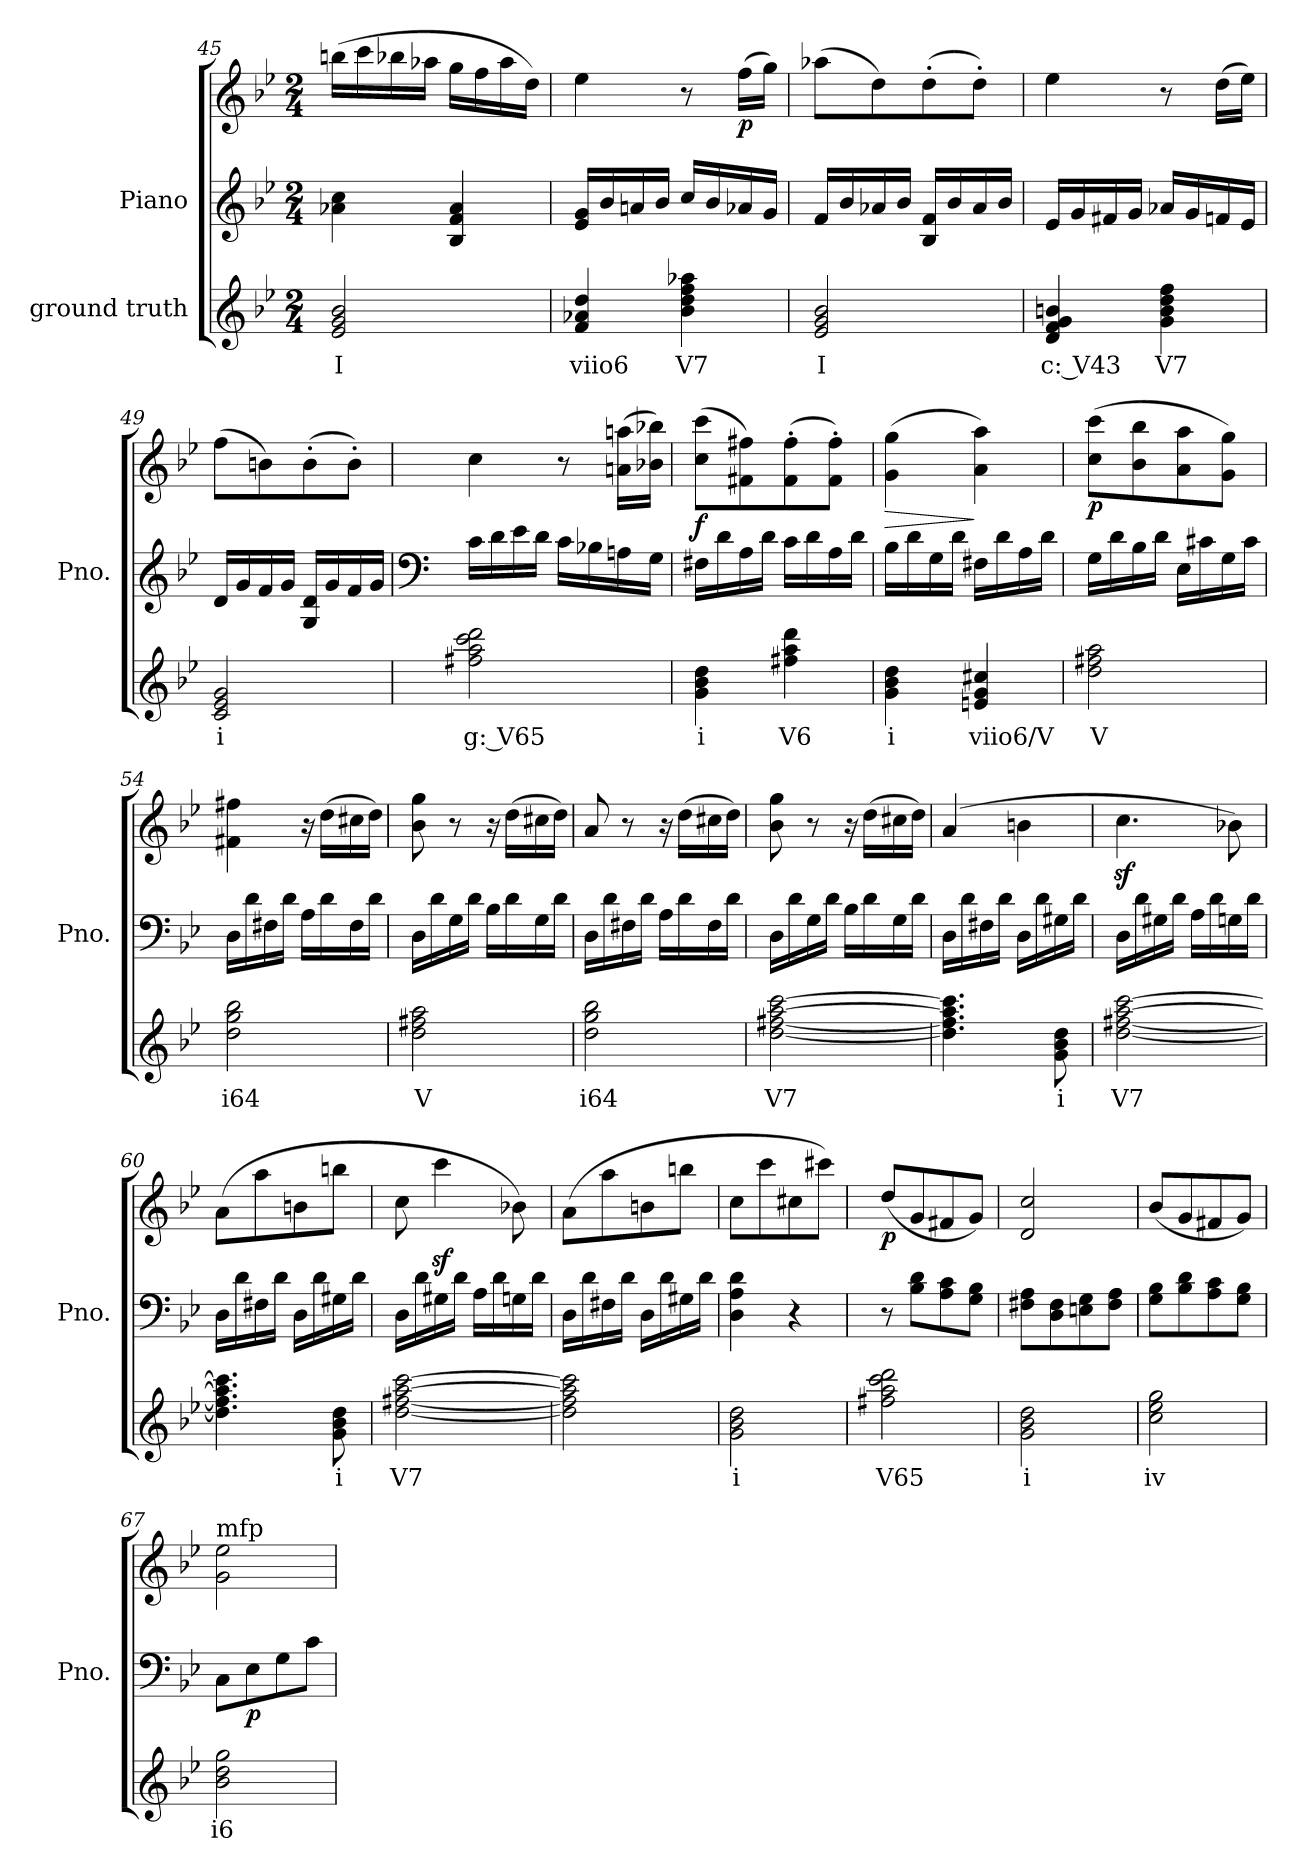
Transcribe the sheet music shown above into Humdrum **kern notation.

**kern	**text	**kern	**kern	**dynam
*part2	*part2	*part1	*part1	*part1
*staff3	*staff3	*staff2	*staff1	*staff1/2
*I"ground truth	*	*I"Piano	*	*
*	*	*I'Pno.	*	*
*	*	*clefG2	*clefG2	*
*k[b-e-]	*	*k[b-e-]	*k[b-e-]	*
*g:	*	*B-:	*B-:	*
*M2/4	*	*M2/4	*M2/4	*
=45	=45	=45	=45	=45
2e- 2g 2b-	I	4a-X\ 4cc\	(>16bbn\LL	.
.	.	.	16ccc\	.
.	.	.	16bb-X\	.
.	.	.	16aa-X\JJ	.
.	.	4B-/ 4f/ 4a-/	16gg\LL	.
.	.	.	16ff\	.
.	.	.	16aa-\	.
.	.	.	16dd\JJ)	.
!!LO:LB:g=z
=46	=46	=46	=46	=46
4f 4a-X 4dd	viio6	16e-/ 16g/LL	4ee-\	.
.	.	16b-/	.	.
.	.	16an/	.	.
.	.	16b-/JJ	.	.
4b- 4dd 4ff 4aa-X	V7	16cc/LL	8r	.
.	.	16b-/	.	.
!	!	!	!	!LO:DY:b
.	.	16a-X/	(>16ff\LL	p
.	.	16g/JJ	16gg\JJ)	.
=47	=47	=47	=47	=47
2e- 2g 2b-	I	16f/LL	(>8aa-X\L	.
.	.	16b-/	.	.
.	.	16a-X/	8dd\)	.
.	.	16b-/JJ	.	.
.	.	16B-/ 16f/LL	(>8dd'\	.
.	.	16b-/	.	.
.	.	16a-/	8dd'\J)	.
.	.	16b-/JJ	.	.
=48	=48	=48	=48	=48
4d 4f 4g 4bn	c: V43	16e-/LL	4ee-\	.
.	.	16g/	.	.
.	.	16f#X/	.	.
.	.	16g/JJ	.	.
4g 4b 4dd 4ff	V7	16a-X/LL	8r	.
.	.	16g/	.	.
.	.	16fn/	(>16dd\LL	.
.	.	16e-/JJ	16ee-\JJ)	.
=49	=49	=49	=49	=49
2c 2e- 2g	i	16d/LL	(>8ff\L	.
.	.	16g/	.	.
.	.	16f/	8bn\)	.
.	.	16g/JJ	.	.
.	.	16G/ 16d/LL	(>8b'\	.
.	.	16g/	.	.
.	.	16f/	8b'\J)	.
.	.	16g/JJ	.	.
!!LO:PB:g=z
=50	=50	=50	=50	=50
*	*	*clefF4	*	*
2ff#X 2aa 2ccc 2ddd	g: V65	16c\LL	4cc\	.
.	.	16d\	.	.
.	.	16e-\	.	.
.	.	16d\JJ	.	.
.	.	16c\LL	8r	.
.	.	16B-X\	.	.
.	.	16An\	(>16an\ 16aan\LL	.
.	.	16G\JJ	16b-X\ 16bb-X\JJ)	.
=51	=51	=51	=51	=51
!	!	!	!	!LO:DY:b
4g 4b- 4dd	i	16F#X\LL	(>8cc\ 8ccc\L	f
.	.	16d\	.	.
.	.	16A\	8f#X\ 8ff#X\)	.
.	.	16d\JJ	.	.
4ff#X 4aa 4ddd	V6	16c\LL	(>8f#\' 8ff#\'	.
.	.	16d\	.	.
.	.	16A\	8f#\' 8ff#\'J)	.
.	.	16d\JJ	.	.
=52	=52	=52	=52	=52
!	!	!	!	!LO:HP:b
4g 4b- 4dd	i	16B-\LL	(>4g\ 4gg\	>
.	.	16d\	.	.
.	.	16G\	.	.
.	.	16d\JJ	.	.
4en 4g 4cc#X	viio6/V	16F#X\LL	4a\ 4aa\)	]
.	.	16d\	.	.
.	.	16A\	.	.
.	.	16d\JJ	.	.
=53	=53	=53	=53	=53
!	!	!	!	!LO:DY:b
2dd 2ff#X 2aa	V	16G\LL	(>8cc\ 8ccc\L	p
.	.	16d\	.	.
.	.	16B-\	8b-\ 8bb-\	.
.	.	16d\JJ	.	.
.	.	16E-\LL	8a\ 8aa\	.
.	.	16c#X\	.	.
.	.	16G\	8g\ 8gg\J)	.
.	.	16c#\JJ	.	.
!!LO:LB:g=z
=54	=54	=54	=54	=54
2dd 2gg 2bb-	i64	16D\LL	4f#X\ 4ff#X\	.
.	.	16d\	.	.
.	.	16F#X\	.	.
.	.	16d\JJ	.	.
.	.	16A\LL	16r	.
.	.	16d\	(>16dd\LL	.
.	.	16F#\	16cc#X\	.
.	.	16d\JJ	16dd\JJ)	.
=55	=55	=55	=55	=55
2dd 2ff#X 2aa	V	16D\LL	8b-\ 8gg\	.
.	.	16d\	.	.
.	.	16G\	8r	.
.	.	16d\JJ	.	.
.	.	16B-\LL	16r	.
.	.	16d\	(>16dd\LL	.
.	.	16G\	16cc#X\	.
.	.	16d\JJ	16dd\JJ)	.
=56	=56	=56	=56	=56
2dd 2gg 2bb-	i64	16D\LL	8a/	.
.	.	16d\	.	.
.	.	16F#X\	8r	.
.	.	16d\JJ	.	.
.	.	16A\LL	16r	.
.	.	16d\	(>16dd\LL	.
.	.	16F#\	16cc#X\	.
.	.	16d\JJ	16dd\JJ)	.
=57	=57	=57	=57	=57
[2dd [2ff#X [2aa [2ccc	V7	16D\LL	8b-\ 8gg\	.
.	.	16d\	.	.
.	.	16G\	8r	.
.	.	16d\JJ	.	.
.	.	16B-\LL	16r	.
.	.	16d\	(>16dd\LL	.
.	.	16G\	16cc#X\	.
.	.	16d\JJ	16dd\JJ)	.
=58	=58	=58	=58	=58
4.dd] 4.ff#] 4.aa] 4.ccc]	.	16D\LL	(>4a/	.
.	.	16d\	.	.
.	.	16F#X\	.	.
.	.	16d\JJ	.	.
.	.	16D\LL	4bn\	.
.	.	16d\	.	.
8g 8b- 8dd	i	16G#X\	.	.
.	.	16d\JJ	.	.
!!LO:LB:g=z
=59	=59	=59	=59	=59
[2dd [2ff#X [2aa [2ccc	V7	16D\LL	4.ccz<\	.
.	.	16d\	.	.
.	.	16G#X\	.	.
.	.	16d\JJ	.	.
.	.	16A\LL	.	.
.	.	16d\	.	.
.	.	16Gn\	8b-X\)	.
.	.	16d\JJ	.	.
=60	=60	=60	=60	=60
4.dd] 4.ff#] 4.aa] 4.ccc]	.	16D\LL	(>8a\L	.
.	.	16d\	.	.
.	.	16F#X\	8aa\	.
.	.	16d\JJ	.	.
.	.	16D\LL	8bn\	.
.	.	16d\	.	.
8g 8b- 8dd	i	16G#X\	8bbn\J	.
.	.	16d\JJ	.	.
=61	=61	=61	=61	=61
[2dd [2ff#X [2aa [2ccc	V7	16D\LL	8cc\	.
.	.	16d\	.	.
.	.	16G#X\	4cccz<\	.
.	.	16d\JJ	.	.
.	.	16A\LL	.	.
.	.	16d\	.	.
.	.	16Gn\	8b-X\)	.
.	.	16d\JJ	.	.
=62	=62	=62	=62	=62
2dd] 2ff#] 2aa] 2ccc]	.	16D\LL	(>8a\L	.
.	.	16d\	.	.
.	.	16F#X\	8aa\	.
.	.	16d\JJ	.	.
.	.	16D\LL	8bn\	.
.	.	16d\	.	.
.	.	16G#X\	8bbn\J	.
.	.	16d\JJ	.	.
=63	=63	=63	=63	=63
2g 2b- 2dd	i	4D\ 4A\ 4d\	8cc\L	.
.	.	.	8ccc\	.
.	.	4r	8cc#X\	.
.	.	.	8ccc#X\J)	.
!!LO:LB:g=z
=64	=64	=64	=64	=64
!	!	!	!	!LO:DY:b
2ff#X 2aa 2ccc 2ddd	V65	8r	(<8dd/L	p
.	.	8B-\ 8d\L	8g/	.
.	.	8A\ 8c\	8f#X/	.
.	.	8G\ 8B-\J	8g/J)	.
=65	=65	=65	=65	=65
2g 2b- 2dd	i	8F#X\ 8A\L	2d/ 2cc/	.
.	.	8D\ 8F#\	.	.
.	.	8En\ 8G\	.	.
.	.	8F#\ 8A\J	.	.
=66	=66	=66	=66	=66
2cc 2ee- 2gg	iv	8G\ 8B-\L	(<8b-/L	.
.	.	8B-\ 8d\	8g/	.
.	.	8A\ 8c\	8f#X/	.
.	.	8G\ 8B-\J	8g/J)	.
=67	=67	=67	=67	=67
!	!	!	!LO:TX:a:t=mfp	!
2b- 2dd 2gg	i6	8C\L	2g\ 2ee-\	.
!	!	!	!	!LO:DY:b=2
.	.	8E-\	.	p
.	.	8G\	.	.
.	.	8c\J	.	.
=	=	=	=	=
*-	*-	*-	*-	*-
